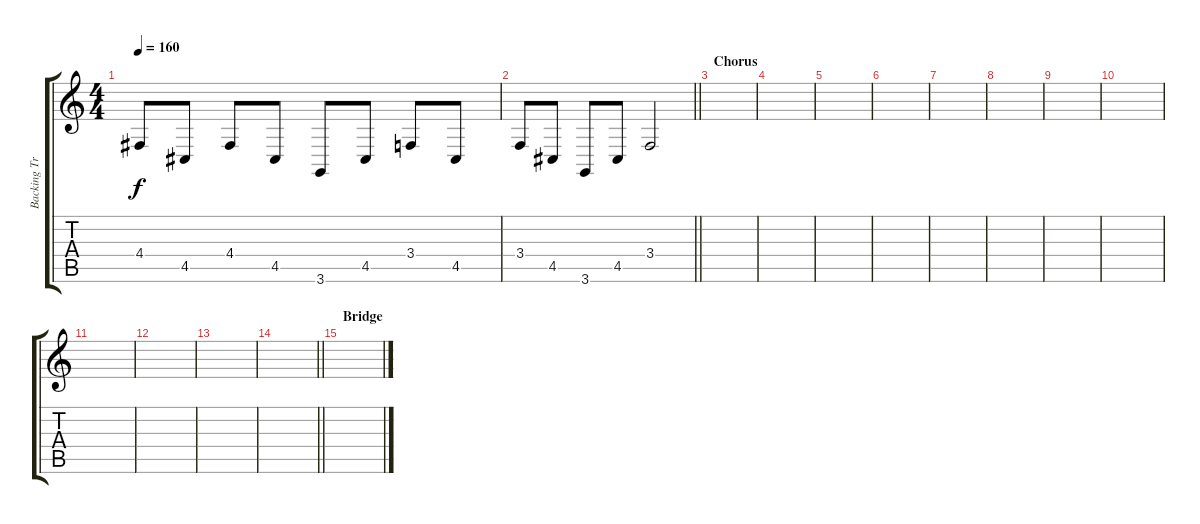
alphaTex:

\track ("Backing Track" "Backing Tr") {instrument violin}
\staff {score tabs}
\tuning (E4 B3 G3 D3 A2 E2) {hide}
\ts (4 4)
\tempo 160
\clef g2
\ks c
4.4.8{dy f} 4.5.8 4.4.8 4.5.8 3.6.8 4.5.8 3.4.8 4.5.8 |
\barLineRight lightlight
3.4.8 4.5.8 3.6.8 4.5.8 3.4.2 |
\section ("" "Chorus")
|
|
|
|
|
|
|
|
|
|
|
\barLineRight lightlight
|
\section ("" "Bridge")
